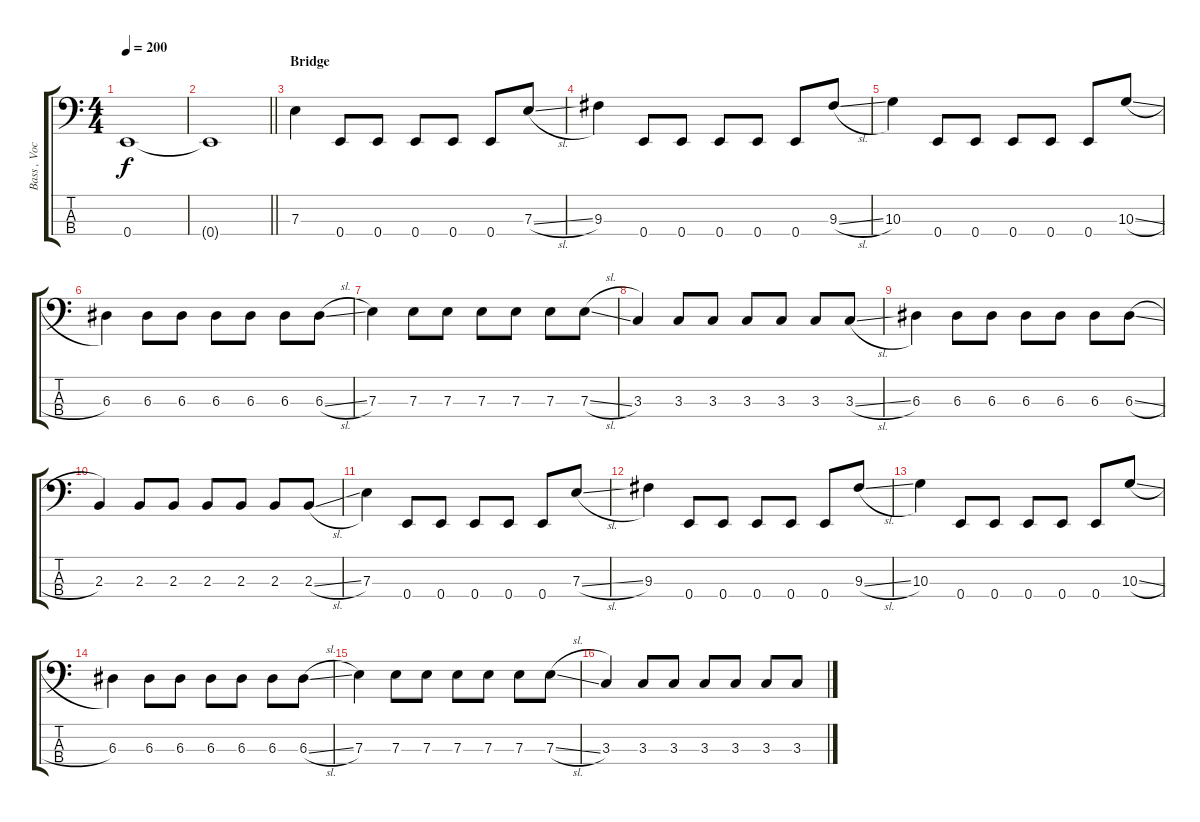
\track ("Bass , Vocals - Paulo Gregoletto" "Bass , Voc") {instrument electricbasspick}
\staff {score tabs}
\tuning (G2 D2 A1 E1) {hide}
\ts (4 4)
\tempo 200
\clef f4
\ks c
0.4{t}.1{dy f} |
\barLineRight lightlight
0.4{t}.1 |
\section ("" "Bridge")
7.3.4 0.4.8 0.4.8 0.4.8 0.4.8 0.4.8 7.3{sl}.8 |
9.3.4 0.4.8 0.4.8 0.4.8 0.4.8 0.4.8 9.3{sl}.8 |
10.3.4 0.4.8 0.4.8 0.4.8 0.4.8 0.4.8 10.3{sl}.8 |
6.3.4 6.3.8 6.3.8 6.3.8 6.3.8 6.3.8 6.3{sl}.8 |
7.3.4 7.3.8 7.3.8 7.3.8 7.3.8 7.3.8 7.3{sl}.8 |
3.3.4 3.3.8 3.3.8 3.3.8 3.3.8 3.3.8 3.3{sl}.8 |
6.3.4 6.3.8 6.3.8 6.3.8 6.3.8 6.3.8 6.3{sl}.8 |
2.3.4 2.3.8 2.3.8 2.3.8 2.3.8 2.3.8 2.3{sl}.8 |
7.3.4 0.4.8 0.4.8 0.4.8 0.4.8 0.4.8 7.3{sl}.8 |
9.3.4 0.4.8 0.4.8 0.4.8 0.4.8 0.4.8 9.3{sl}.8 |
10.3.4 0.4.8 0.4.8 0.4.8 0.4.8 0.4.8 10.3{sl}.8 |
6.3.4 6.3.8 6.3.8 6.3.8 6.3.8 6.3.8 6.3{sl}.8 |
7.3.4 7.3.8 7.3.8 7.3.8 7.3.8 7.3.8 7.3{sl}.8 |
3.3.4 3.3.8 3.3.8 3.3.8 3.3.8 3.3.8 3.3{sl}.8
